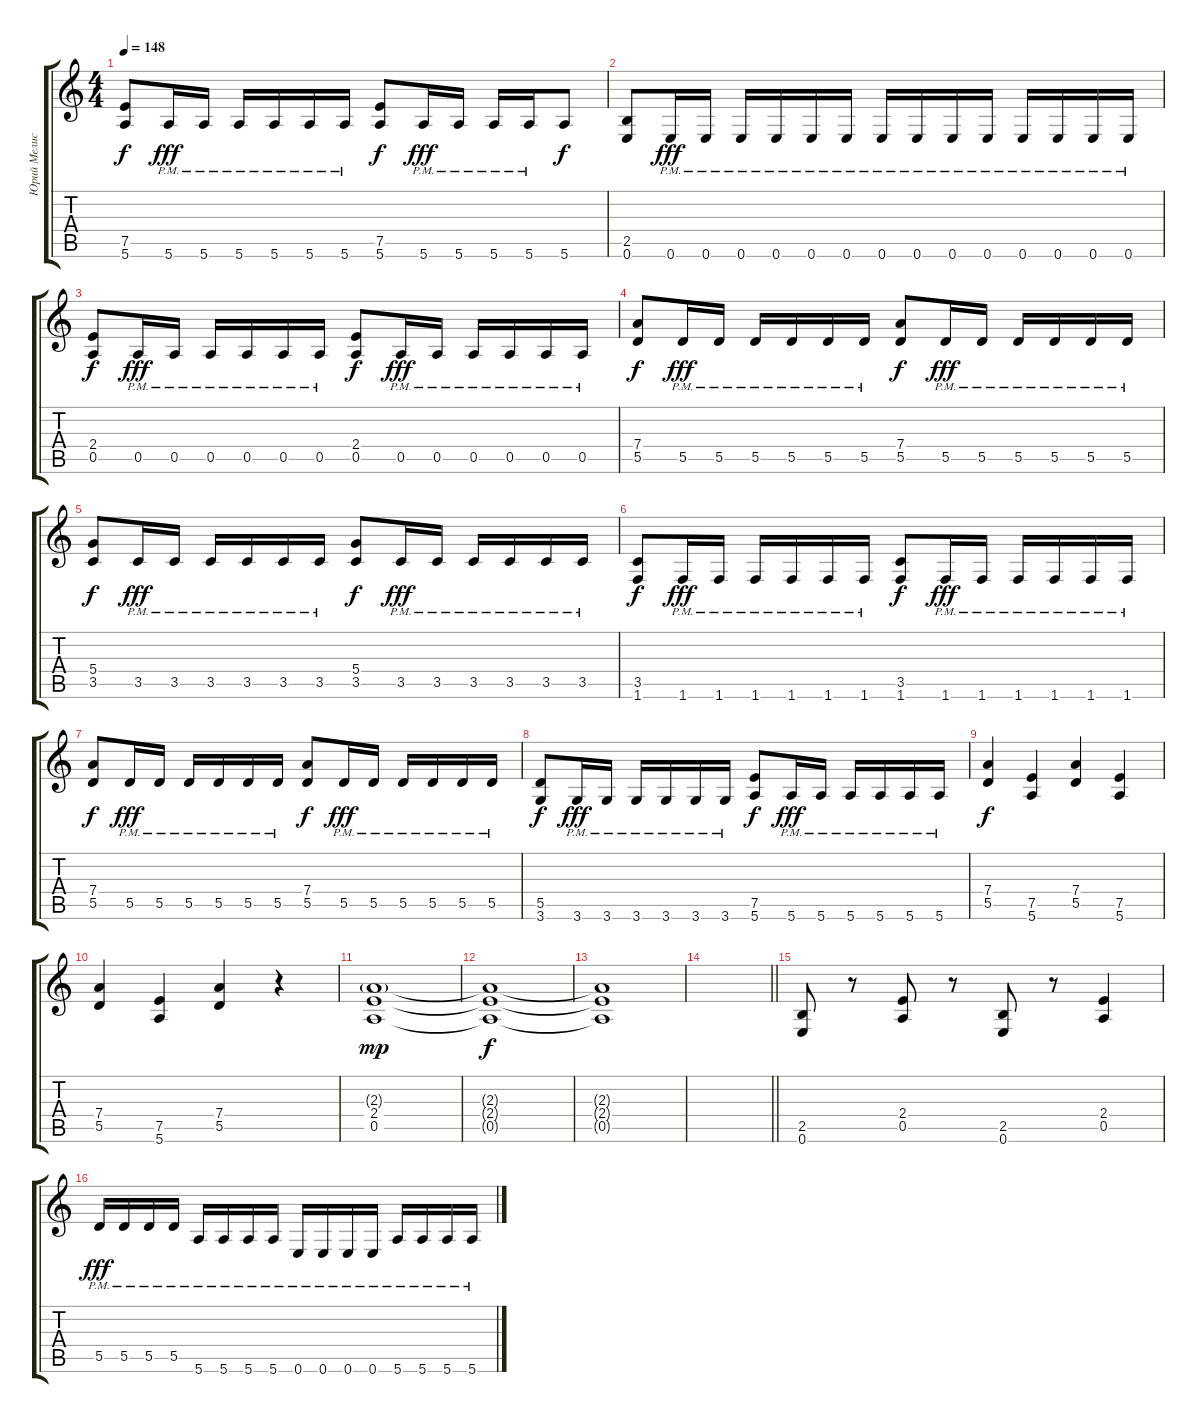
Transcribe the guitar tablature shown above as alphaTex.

\track ("Юрий Мелисов" "Юрий Мелис") {instrument distortionguitar}
\staff {score tabs}
\tuning (E4 B3 G3 D3 A2 E2) {hide}
\ts (4 4)
\tempo 148
\clef g2
\ks c
(7.5 5.6).8{dy f} 5.6{pm}.16{dy fff} 5.6{pm}.16 5.6{pm}.16 5.6{pm}.16 5.6{pm}.16 5.6{pm}.16 (7.5 5.6).8{dy f} 5.6{pm}.16{dy fff} 5.6{pm}.16 5.6{pm}.16 5.6{pm}.16 5.6.8{dy f} |
(2.5 0.6).8 0.6{pm}.16{dy fff} 0.6{pm}.16 0.6{pm}.16 0.6{pm}.16 0.6{pm}.16 0.6{pm}.16 0.6{pm}.16 0.6{pm}.16 0.6{pm}.16 0.6{pm}.16 0.6{pm}.16 0.6{pm}.16 0.6{pm}.16 0.6{pm}.16 |
(2.4 0.5).8{dy f} 0.5{pm}.16{dy fff} 0.5{pm}.16 0.5{pm}.16 0.5{pm}.16 0.5{pm}.16 0.5{pm}.16 (2.4 0.5).8{dy f} 0.5{pm}.16{dy fff} 0.5{pm}.16 0.5{pm}.16 0.5{pm}.16 0.5{pm}.16 0.5{pm}.16 |
(7.4 5.5).8{dy f} 5.5{pm}.16{dy fff} 5.5{pm}.16 5.5{pm}.16 5.5{pm}.16 5.5{pm}.16 5.5{pm}.16 (7.4 5.5).8{dy f} 5.5{pm}.16{dy fff} 5.5{pm}.16 5.5{pm}.16 5.5{pm}.16 5.5{pm}.16 5.5{pm}.16 |
(5.4 3.5).8{dy f} 3.5{pm}.16{dy fff} 3.5{pm}.16 3.5{pm}.16 3.5{pm}.16 3.5{pm}.16 3.5{pm}.16 (5.4 3.5).8{dy f} 3.5{pm}.16{dy fff} 3.5{pm}.16 3.5{pm}.16 3.5{pm}.16 3.5{pm}.16 3.5{pm}.16 |
(3.5 1.6).8{dy f} 1.6{pm}.16{dy fff} 1.6{pm}.16 1.6{pm}.16 1.6{pm}.16 1.6{pm}.16 1.6{pm}.16 (3.5 1.6).8{dy f} 1.6{pm}.16{dy fff} 1.6{pm}.16 1.6{pm}.16 1.6{pm}.16 1.6{pm}.16 1.6{pm}.16 |
(7.4 5.5).8{dy f} 5.5{pm}.16{dy fff} 5.5{pm}.16 5.5{pm}.16 5.5{pm}.16 5.5{pm}.16 5.5{pm}.16 (7.4 5.5).8{dy f} 5.5{pm}.16{dy fff} 5.5{pm}.16 5.5{pm}.16 5.5{pm}.16 5.5{pm}.16 5.5{pm}.16 |
(5.5 3.6).8{dy f} 3.6{pm}.16{dy fff} 3.6{pm}.16 3.6{pm}.16 3.6{pm}.16 3.6{pm}.16 3.6{pm}.16 (7.5 5.6).8{dy f} 5.6{pm}.16{dy fff} 5.6{pm}.16 5.6{pm}.16 5.6{pm}.16 5.6{pm}.16 5.6{pm}.16 |
(7.4 5.5).4{dy f} (7.5 5.6).4 (7.4 5.5).4 (7.5 5.6).4 |
(7.4 5.5).4 (7.5 5.6).4 (7.4 5.5).4 r.4 |
(2.3{g} 2.4 0.5).1{dy mp balance 0} |
(2.3{t} 2.4{t} 0.5{t}).1{dy f} |
(2.3{t} 2.4{t} 0.5{t}).1 |
\barLineRight lightlight
|
\section ("" "")
(2.5 0.6).8 r.8 (2.4 0.5).8 r.8 (2.5 0.6).8 r.8 (2.4 0.5).4 |
5.5{pm}.16{dy fff} 5.5{pm}.16 5.5{pm}.16 5.5{pm}.16 5.6{pm}.16 5.6{pm}.16 5.6{pm}.16 5.6{pm}.16 0.6{pm}.16 0.6{pm}.16 0.6{pm}.16 0.6{pm}.16 5.6{pm}.16 5.6{pm}.16 5.6{pm}.16 5.6{pm}.16
